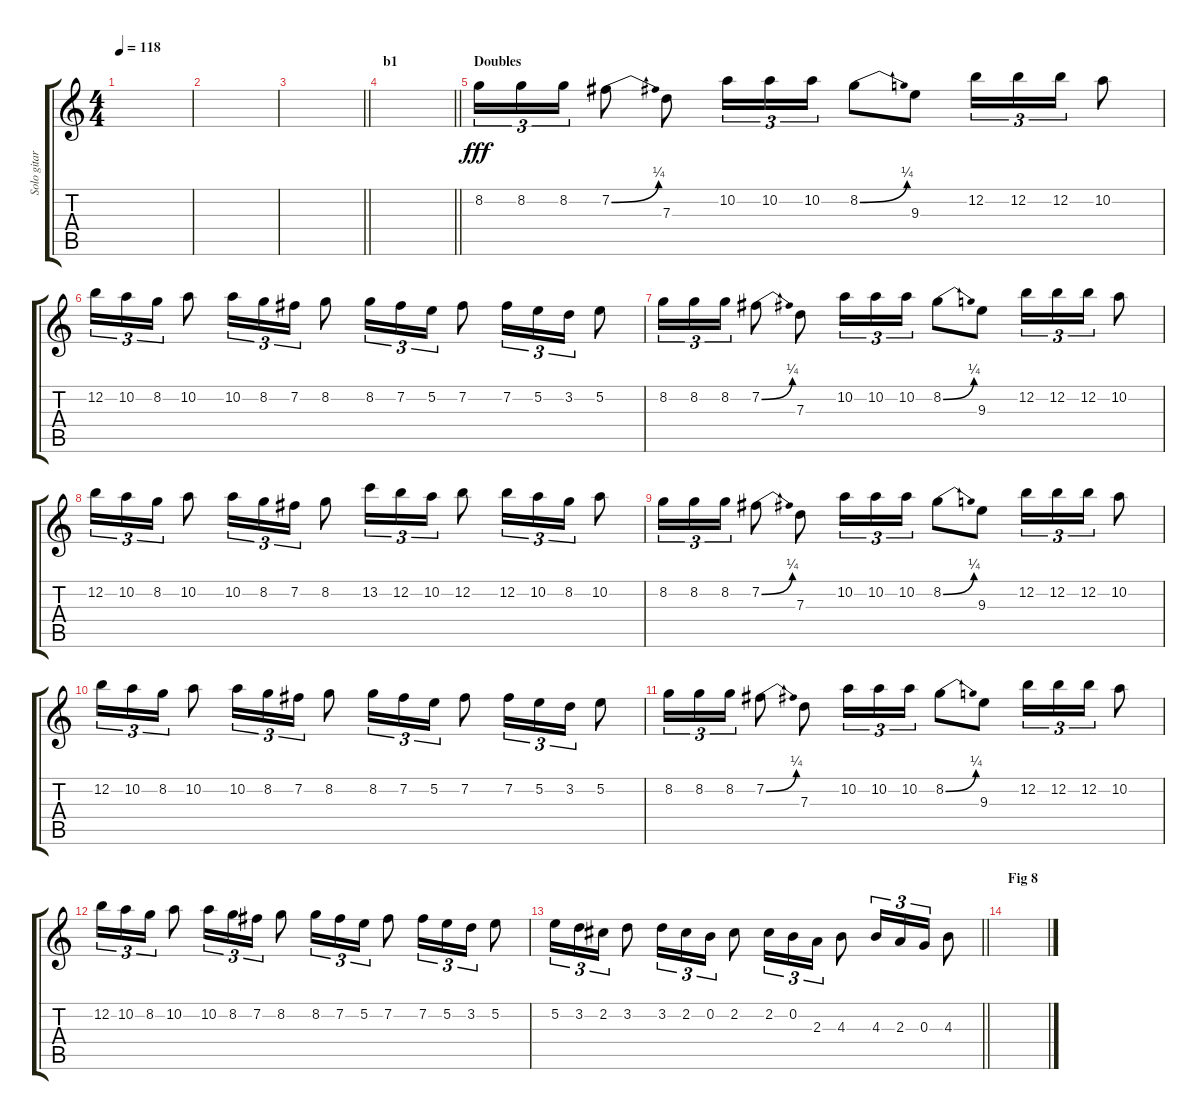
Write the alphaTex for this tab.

\track ("Solo gitar" "Solo gitar") {instrument overdrivenguitar}
\staff {score tabs}
\tuning (E4 B3 G3 D3 A2 E2) {hide}
\ts (4 4)
\tempo 118
\clef g2
\ks c
|
|
\barLineRight lightlight
|
\section ("" "b1")
\barLineRight lightlight
|
\section ("" "Doubles")
8.2.16{tu (3 2) dy fff volume 16} 8.2.16{tu (3 2)} 8.2.16{tu (3 2)} 7.2{be (bend 0 0 60 1)}.8 7.3.8 10.2.16{tu (3 2)} 10.2.16{tu (3 2)} 10.2.16{tu (3 2)} 8.2{be (bend 0 0 60 1)}.8 9.3.8 12.2.16{tu (3 2)} 12.2.16{tu (3 2)} 12.2.16{tu (3 2)} 10.2.8 |
12.2.16{tu (3 2)} 10.2.16{tu (3 2)} 8.2.16{tu (3 2)} 10.2.8 10.2.16{tu (3 2)} 8.2.16{tu (3 2)} 7.2.16{tu (3 2)} 8.2.8 8.2.16{tu (3 2)} 7.2.16{tu (3 2)} 5.2.16{tu (3 2)} 7.2.8 7.2.16{tu (3 2)} 5.2.16{tu (3 2)} 3.2.16{tu (3 2)} 5.2.8 |
8.2.16{tu (3 2)} 8.2.16{tu (3 2)} 8.2.16{tu (3 2)} 7.2{be (bend 0 0 60 1)}.8 7.3.8 10.2.16{tu (3 2)} 10.2.16{tu (3 2)} 10.2.16{tu (3 2)} 8.2{be (bend 0 0 60 1)}.8 9.3.8 12.2.16{tu (3 2)} 12.2.16{tu (3 2)} 12.2.16{tu (3 2)} 10.2.8 |
12.2.16{tu (3 2)} 10.2.16{tu (3 2)} 8.2.16{tu (3 2)} 10.2.8 10.2.16{tu (3 2)} 8.2.16{tu (3 2)} 7.2.16{tu (3 2)} 8.2.8 13.2.16{tu (3 2)} 12.2.16{tu (3 2)} 10.2.16{tu (3 2)} 12.2.8 12.2.16{tu (3 2)} 10.2.16{tu (3 2)} 8.2.16{tu (3 2)} 10.2.8 |
8.2.16{tu (3 2)} 8.2.16{tu (3 2)} 8.2.16{tu (3 2)} 7.2{be (bend 0 0 60 1)}.8 7.3.8 10.2.16{tu (3 2)} 10.2.16{tu (3 2)} 10.2.16{tu (3 2)} 8.2{be (bend 0 0 60 1)}.8 9.3.8 12.2.16{tu (3 2)} 12.2.16{tu (3 2)} 12.2.16{tu (3 2)} 10.2.8 |
12.2.16{tu (3 2)} 10.2.16{tu (3 2)} 8.2.16{tu (3 2)} 10.2.8 10.2.16{tu (3 2)} 8.2.16{tu (3 2)} 7.2.16{tu (3 2)} 8.2.8 8.2.16{tu (3 2)} 7.2.16{tu (3 2)} 5.2.16{tu (3 2)} 7.2.8 7.2.16{tu (3 2)} 5.2.16{tu (3 2)} 3.2.16{tu (3 2)} 5.2.8 |
8.2.16{tu (3 2)} 8.2.16{tu (3 2)} 8.2.16{tu (3 2)} 7.2{be (bend 0 0 60 1)}.8 7.3.8 10.2.16{tu (3 2)} 10.2.16{tu (3 2)} 10.2.16{tu (3 2)} 8.2{be (bend 0 0 60 1)}.8 9.3.8 12.2.16{tu (3 2)} 12.2.16{tu (3 2)} 12.2.16{tu (3 2)} 10.2.8 |
12.2.16{tu (3 2)} 10.2.16{tu (3 2)} 8.2.16{tu (3 2)} 10.2.8 10.2.16{tu (3 2)} 8.2.16{tu (3 2)} 7.2.16{tu (3 2)} 8.2.8 8.2.16{tu (3 2)} 7.2.16{tu (3 2)} 5.2.16{tu (3 2)} 7.2.8 7.2.16{tu (3 2)} 5.2.16{tu (3 2)} 3.2.16{tu (3 2)} 5.2.8 |
\barLineRight lightlight
5.2.16{tu (3 2)} 3.2.16{tu (3 2)} 2.2.16{tu (3 2)} 3.2.8 3.2.16{tu (3 2)} 2.2.16{tu (3 2)} 0.2.16{tu (3 2)} 2.2.8 2.2.16{tu (3 2)} 0.2.16{tu (3 2)} 2.3.16{tu (3 2)} 4.3.8 4.3.16{tu (3 2)} 2.3.16{tu (3 2)} 0.3.16{tu (3 2)} 4.3.8 |
\section ("" "Fig 8")
